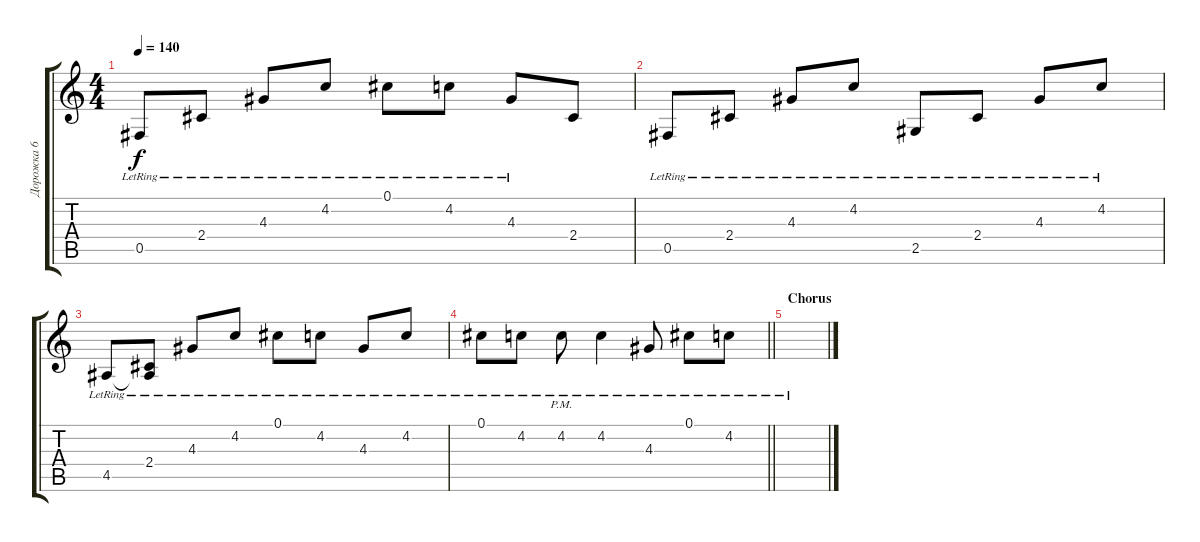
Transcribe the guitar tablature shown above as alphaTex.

\track ("Дорожка 6" "Дорожка 6") {instrument electricguitarclean}
\staff {score tabs}
\tuning (Db4 Ab3 E3 B2 Gb2 B1) {hide}
\ts (4 4)
\tempo 140
\clef g2
\ks c
0.5{lr}.8{dy f} 2.4{lr}.8 4.3{lr}.8 4.2{lr}.8 0.1{lr}.8 4.2{lr}.8 4.3{lr}.8 2.4.8 |
0.5{lr}.8 2.4{lr}.8 4.3{lr}.8 4.2{lr}.8 2.5{lr}.8 2.4{lr}.8 4.3{lr}.8 4.2{lr}.8 |
4.5{lr}.8 (2.4{lr} 4.5{t}).8 4.3{lr}.8 4.2{lr}.8 0.1{lr}.8 4.2{lr}.8 4.3{lr}.8 4.2{lr}.8 |
\barLineRight lightlight
0.1{lr}.8 4.2{lr}.8 4.2{pm lr}.8 4.2{lr}.4 4.3{lr}.8 0.1{lr}.8 4.2{lr}.8 |
\section ("" "Chorus")
